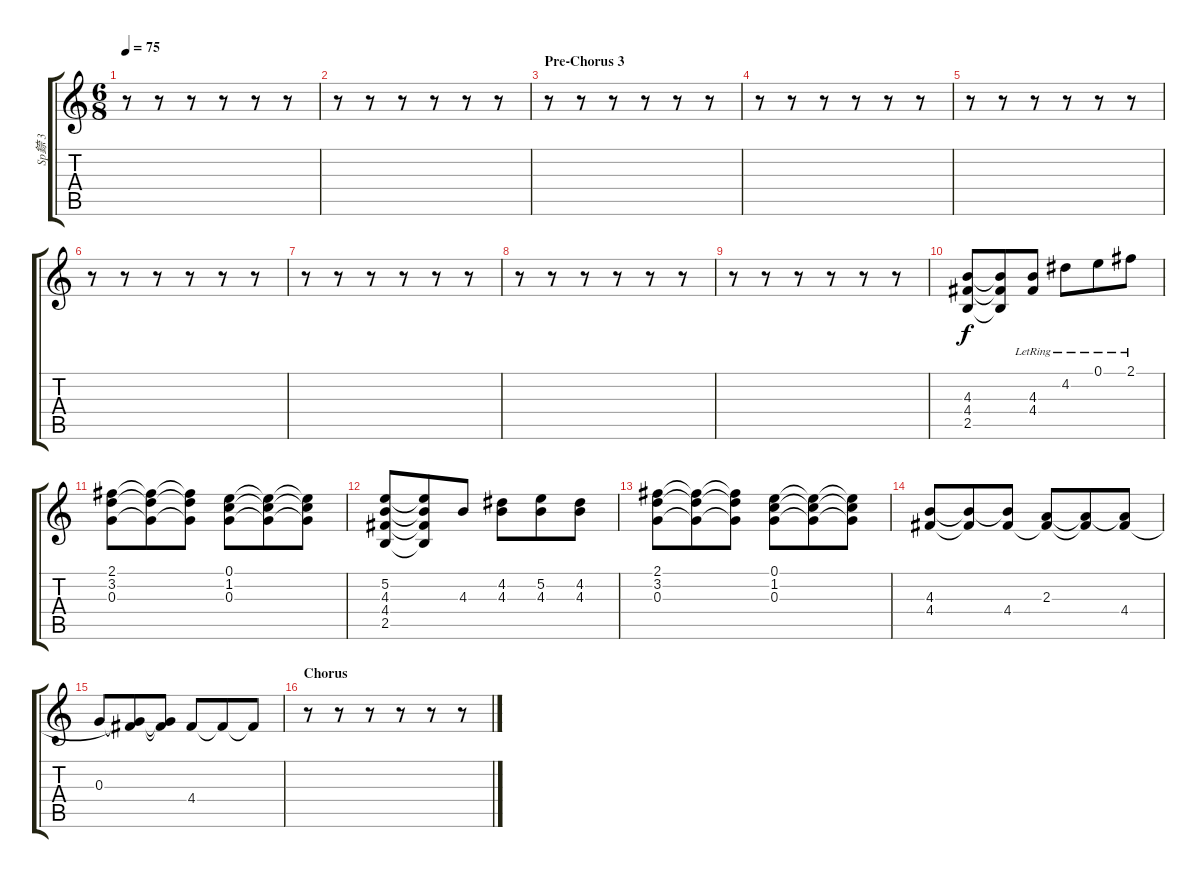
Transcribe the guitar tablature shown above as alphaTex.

\track ("Sp錼 3" "Sp錼 3") {instrument distortionguitar}
\staff {score tabs}
\tuning (E4 B3 G3 D3 A2 E2) {hide}
\ts (6 8)
\tempo 75
\clef g2
\ks c
r.8{dy f} r.8 r.8 r.8 r.8 r.8 |
r.8 r.8 r.8 r.8 r.8 r.8 |
\section ("" "Pre-Chorus 3")
r.8 r.8 r.8 r.8 r.8 r.8 |
r.8 r.8 r.8 r.8 r.8 r.8 |
r.8 r.8 r.8 r.8 r.8 r.8 |
r.8 r.8 r.8 r.8 r.8 r.8 |
r.8 r.8 r.8 r.8 r.8 r.8 |
r.8 r.8 r.8 r.8 r.8 r.8 |
r.8 r.8 r.8 r.8 r.8 r.8 |
(4.3 4.4 2.5).8 (4.3{t} 4.4{t} 2.5{t}).8 (4.3{lr} 4.4{lr}).8 4.2{lr}.8 0.1{lr}.8 2.1{lr}.8 |
(2.1 3.2 0.3).8 (2.1{t} 3.2{t} 0.3{t}).8 (2.1{t} 3.2{t} 0.3{t}).8 (0.1 1.2 0.3).8 (0.1{t} 1.2{t} 0.3{t}).8 (0.1{t} 1.2{t} 0.3{t}).8 |
(5.2 4.3 4.4 2.5).8 (5.2{t} 4.3{t} 4.4{t} 2.5{t}).8 4.3.8 (4.2 4.3).8 (5.2 4.3).8 (4.2 4.3).8 |
(2.1 3.2 0.3).8 (2.1{t} 3.2{t} 0.3{t}).8 (2.1{t} 3.2{t} 0.3{t}).8 (0.1 1.2 0.3).8 (0.1{t} 1.2{t} 0.3{t}).8 (0.1{t} 1.2{t} 0.3{t}).8 |
(4.3 4.4).8 (4.3{t} 4.4{t}).8 (4.3{t} 4.4).8 (2.3 4.4{t}).8 (2.3{t} 4.4{t}).8 (2.3{t} 4.4).8 |
0.3.8 (0.3{t} 4.4{t}).8 (0.3{t} 4.4{t}).8 4.4.8 4.4{t}.8 4.4{t}.8 |
\section ("" "Chorus")
r.8 r.8 r.8 r.8 r.8 r.8
